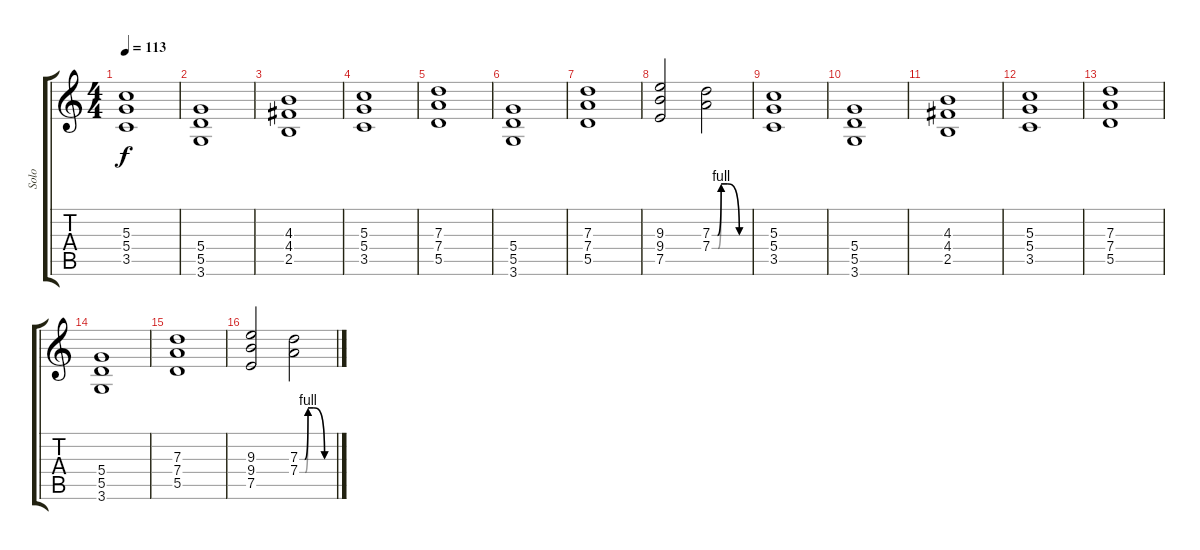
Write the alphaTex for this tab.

\track ("Solo" "Solo") {instrument distortionguitar}
\staff {score tabs}
\tuning (E4 B3 G3 D3 A2 E2) {hide}
\ts (4 4)
\tempo 113
\clef g2
\ks c
(5.3 5.4 3.5).1{dy f} |
(5.4 5.5 3.6).1 |
(4.3 4.4 2.5).1 |
(5.3 5.4 3.5).1 |
(7.3 7.4 5.5).1 |
(5.4 5.5 3.6).1 |
(7.3 7.4 5.5).1 |
(9.3 9.4 7.5).2 (7.3{be (custom 0 0 9 0 15 4 25 4 45 0 60 0)} 7.4{be (custom 0 0 10 0 15 4 26 4 45 0 60 0)}).2 |
(5.3 5.4 3.5).1 |
(5.4 5.5 3.6).1 |
(4.3 4.4 2.5).1 |
(5.3 5.4 3.5).1 |
(7.3 7.4 5.5).1 |
(5.4 5.5 3.6).1 |
(7.3 7.4 5.5).1 |
(9.3 9.4 7.5).2 (7.3{be (custom 0 0 9 0 15 4 25 4 45 0 60 0)} 7.4{be (custom 0 0 10 0 15 4 26 4 45 0 60 0)}).2
